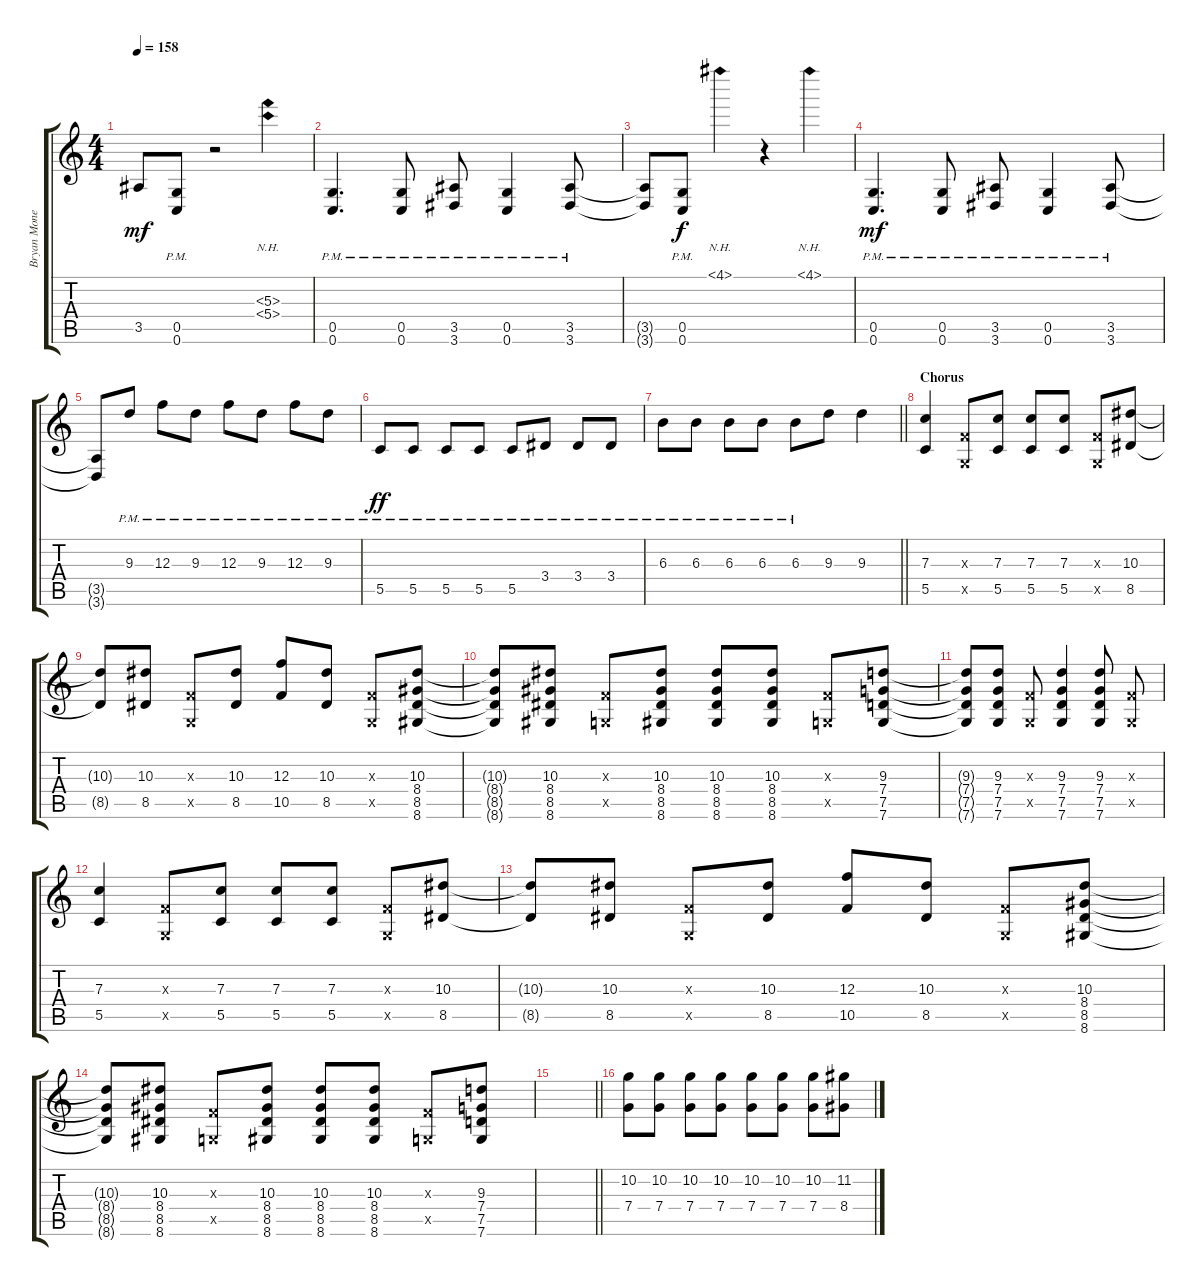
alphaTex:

\track ("Bryan Money [Gtr.2]" "Bryan Mone") {instrument distortionguitar}
\staff {score tabs}
\tuning (D4 A3 F3 C3 G2 C2) {hide}
\ts (4 4)
\tempo 158
\clef g2
\ks c
3.5{t}.8{dy mf} (0.5{pm} 0.6{pm}).8 r.2 (5.3{nh} 5.4{nh}).4 |
(0.5{pm} 0.6{pm}).4{d} (0.5{pm} 0.6{pm}).8 (3.5{pm} 3.6{pm}).8 (0.5{pm} 0.6{pm}).4 (3.5{pm} 3.6{pm}).8 |
(3.5{t} 3.6{t}).8 (0.5{pm} 0.6{pm}).8{dy f} 4.1{nh}.4 r.4 4.1{nh}.4 |
(0.5{pm} 0.6{pm}).4{d dy mf} (0.5{pm} 0.6{pm}).8 (3.5{pm} 3.6{pm}).8 (0.5{pm} 0.6{pm}).4 (3.5{pm} 3.6{pm}).8 |
(3.5{t} 3.6{t}).8 9.3{pm}.8 12.3{pm}.8 9.3{pm}.8 12.3{pm}.8 9.3{pm}.8 12.3{pm}.8 9.3{pm}.8 |
5.5{pm}.8{dy ff} 5.5{pm}.8 5.5{pm}.8 5.5{pm}.8 5.5{pm}.8 3.4{pm}.8 3.4{pm}.8 3.4{pm}.8 |
\barLineRight lightlight
6.3{pm}.8 6.3{pm}.8 6.3{pm}.8 6.3{pm}.8 6.3{pm}.8 9.3.8 9.3.4 |
\section ("" "Chorus")
(7.3 5.5).4 (0.3{x} 0.5{x}).8 (7.3 5.5).8 (7.3 5.5).8 (7.3 5.5).8 (0.3{x} 0.5{x}).8 (10.3 8.5).8 |
(10.3{t} 8.5{t}).8 (10.3 8.5).8 (0.3{x} 0.5{x}).8 (10.3 8.5).8 (12.3 10.5).8 (10.3 8.5).8 (0.3{x} 0.5{x}).8 (10.3 8.4 8.5 8.6).8 |
(10.3{t} 8.4{t} 8.5{t} 8.6{t}).8 (10.3 8.4 8.5 8.6).8 (0.3{x} 0.5{x}).8 (10.3 8.4 8.5 8.6).8 (10.3 8.4 8.5 8.6).8 (10.3 8.4 8.5 8.6).8 (0.3{x} 0.5{x}).8 (9.3 7.4 7.5 7.6).8 |
(9.3{t} 7.4{t} 7.5{t} 7.6{t}).8 (9.3 7.4 7.5 7.6).8 (0.3{x} 0.5{x}).8 (9.3 7.4 7.5 7.6).4 (9.3 7.4 7.5 7.6).8 (0.3{x} 0.5{x}).8 |
(7.3 5.5).4 (0.3{x} 0.5{x}).8 (7.3 5.5).8 (7.3 5.5).8 (7.3 5.5).8 (0.3{x} 0.5{x}).8 (10.3 8.5).8 |
(10.3{t} 8.5{t}).8 (10.3 8.5).8 (0.3{x} 0.5{x}).8 (10.3 8.5).8 (12.3 10.5).8 (10.3 8.5).8 (0.3{x} 0.5{x}).8 (10.3 8.4 8.5 8.6).8 |
(10.3{t} 8.4{t} 8.5{t} 8.6{t}).8 (10.3 8.4 8.5 8.6).8 (0.3{x} 0.5{x}).8 (10.3 8.4 8.5 8.6).8 (10.3 8.4 8.5 8.6).8 (10.3 8.4 8.5 8.6).8 (0.3{x} 0.5{x}).8 (9.3 7.4 7.5 7.6).8 |
\barLineRight lightlight
|
(10.2 7.4).8 (10.2 7.4).8 (10.2 7.4).8 (10.2 7.4).8 (10.2 7.4).8 (10.2 7.4).8 (10.2 7.4).8 (11.2 8.4).8
